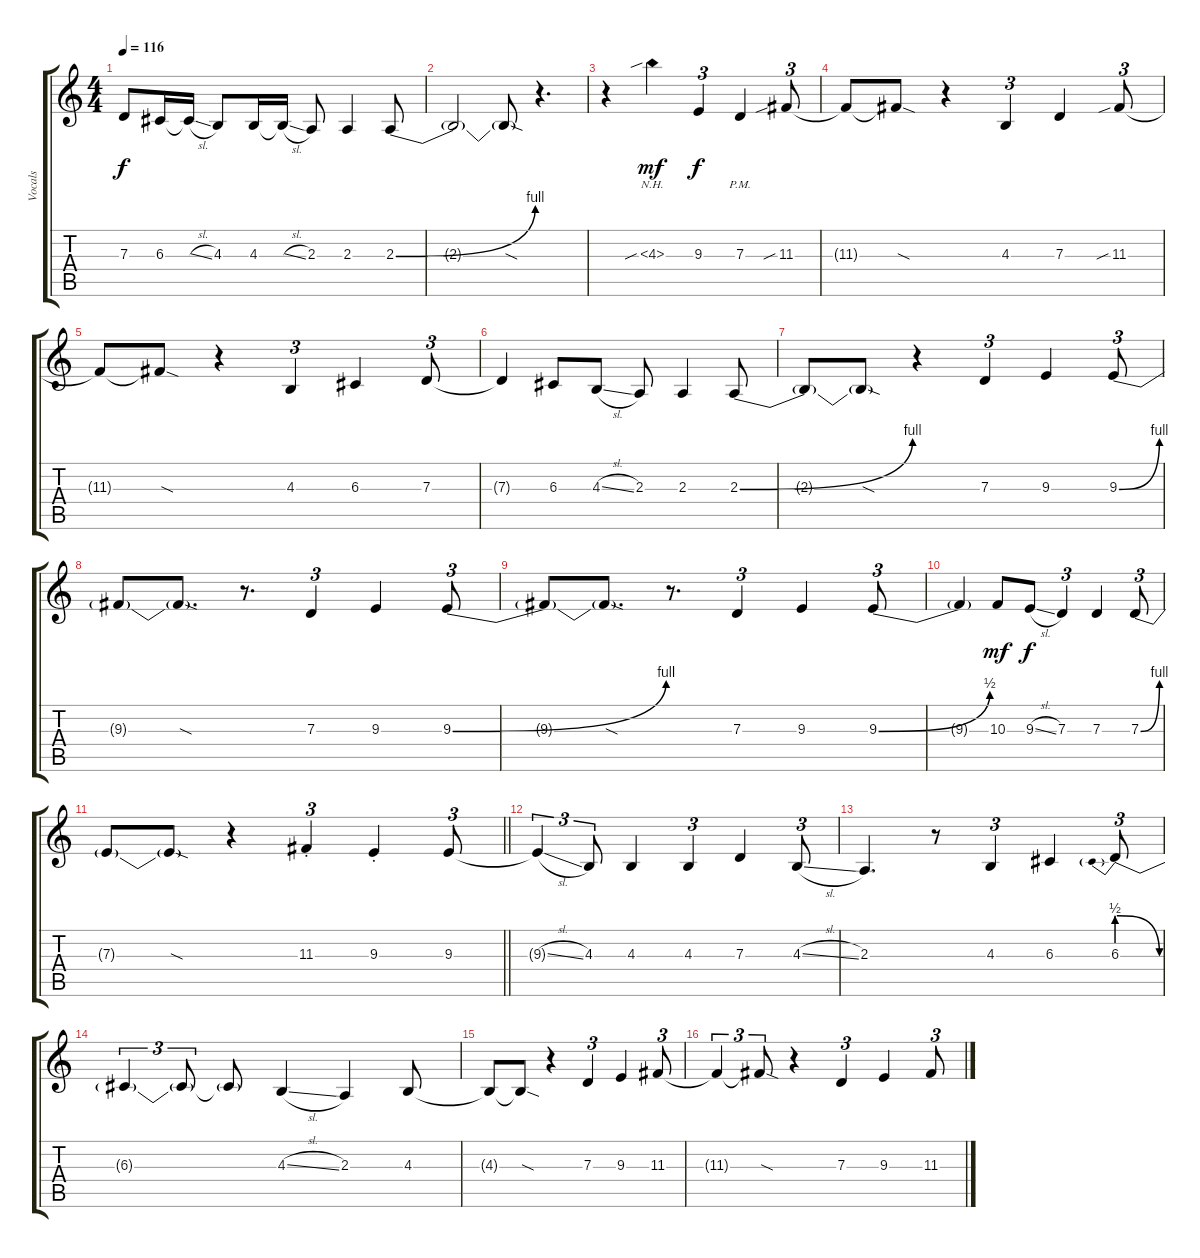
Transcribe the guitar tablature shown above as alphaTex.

\track ("Vocals" "Vocals") {instrument lead6voice}
\staff {score tabs}
\tuning (E4 B3 G3 D3 A2 E2) {hide}
\ts (4 4)
\tempo 116
\clef g2
\ks c
7.3{t}.8{dy f} 6.3.16 6.3{sl t}.16 4.3.8 4.3.16 4.3{sl t}.16 2.3.8 2.3.4 2.3{be (bend 0 0 60 4)}.8 |
2.3{t}.2 2.3{sod t}.8 r.4{d} |
r.4 4.3{nh sib}.4{dy mf} 9.3.4{tu (3 2) dy f} 7.3{pm}.4 11.3{sib}.8{tu (3 2)} |
11.3{t}.8 11.3{sod t}.8 r.4 4.3.4{tu (3 2)} 7.3.4 11.3{sib}.8{tu (3 2)} |
11.3{t}.8 11.3{sod t}.8 r.4 4.3.4{tu (3 2)} 6.3.4 7.3.8{tu (3 2)} |
7.3{t}.4 6.3.8 4.3{sl}.8 2.3.8 2.3.4 2.3{be (bend 0 0 60 4)}.8 |
2.3{t}.8 2.3{sod t}.8 r.4 7.3.4{tu (3 2)} 9.3.4 9.3{be (bend 0 0 60 4)}.8{tu (3 2)} |
9.3{t}.8 9.3{sod t}.8{d} r.8{d} 7.3.4{tu (3 2)} 9.3.4 9.3{be (bend 0 0 60 4)}.8{tu (3 2)} |
9.3{t}.8 9.3{sod t}.8{d} r.8{d} 7.3.4{tu (3 2)} 9.3.4 9.3{be (bend 0 0 60 2)}.8{tu (3 2)} |
9.3{t}.4 10.3.8{dy mf} 9.3{sl}.8{dy f} 7.3.4{tu (3 2)} 7.3.4 7.3{be (bend 0 0 60 4)}.8{tu (3 2)} |
\barLineRight lightlight
7.3{t}.8 7.3{sod t}.8 r.4 11.3{st}.4{tu (3 2)} 9.3{st}.4 9.3.8{tu (3 2)} |
9.3{sl t}.4{tu (3 2)} 4.3.8{tu (3 2)} 4.3.4 4.3.4{tu (3 2)} 7.3.4 4.3{sl}.8{tu (3 2)} |
2.3.4{d} r.8 4.3.4{tu (3 2)} 6.3.4 6.3{be (prebendrelease 0 2 60 0)}.8{tu (3 2)} |
6.3{t}.4{tu (3 2)} 6.3{t}.8{tu (3 2)} 6.3{t}.8 4.3{sl}.4 2.3.4 4.3.8 |
4.3{t}.8 4.3{sod t}.8 r.4 7.3.4{tu (3 2)} 9.3.4 11.3.8{tu (3 2)} |
11.3{t}.4{tu (3 2)} 11.3{sod t}.8{tu (3 2)} r.4 7.3.4{tu (3 2)} 9.3.4 11.3.8{tu (3 2)}
